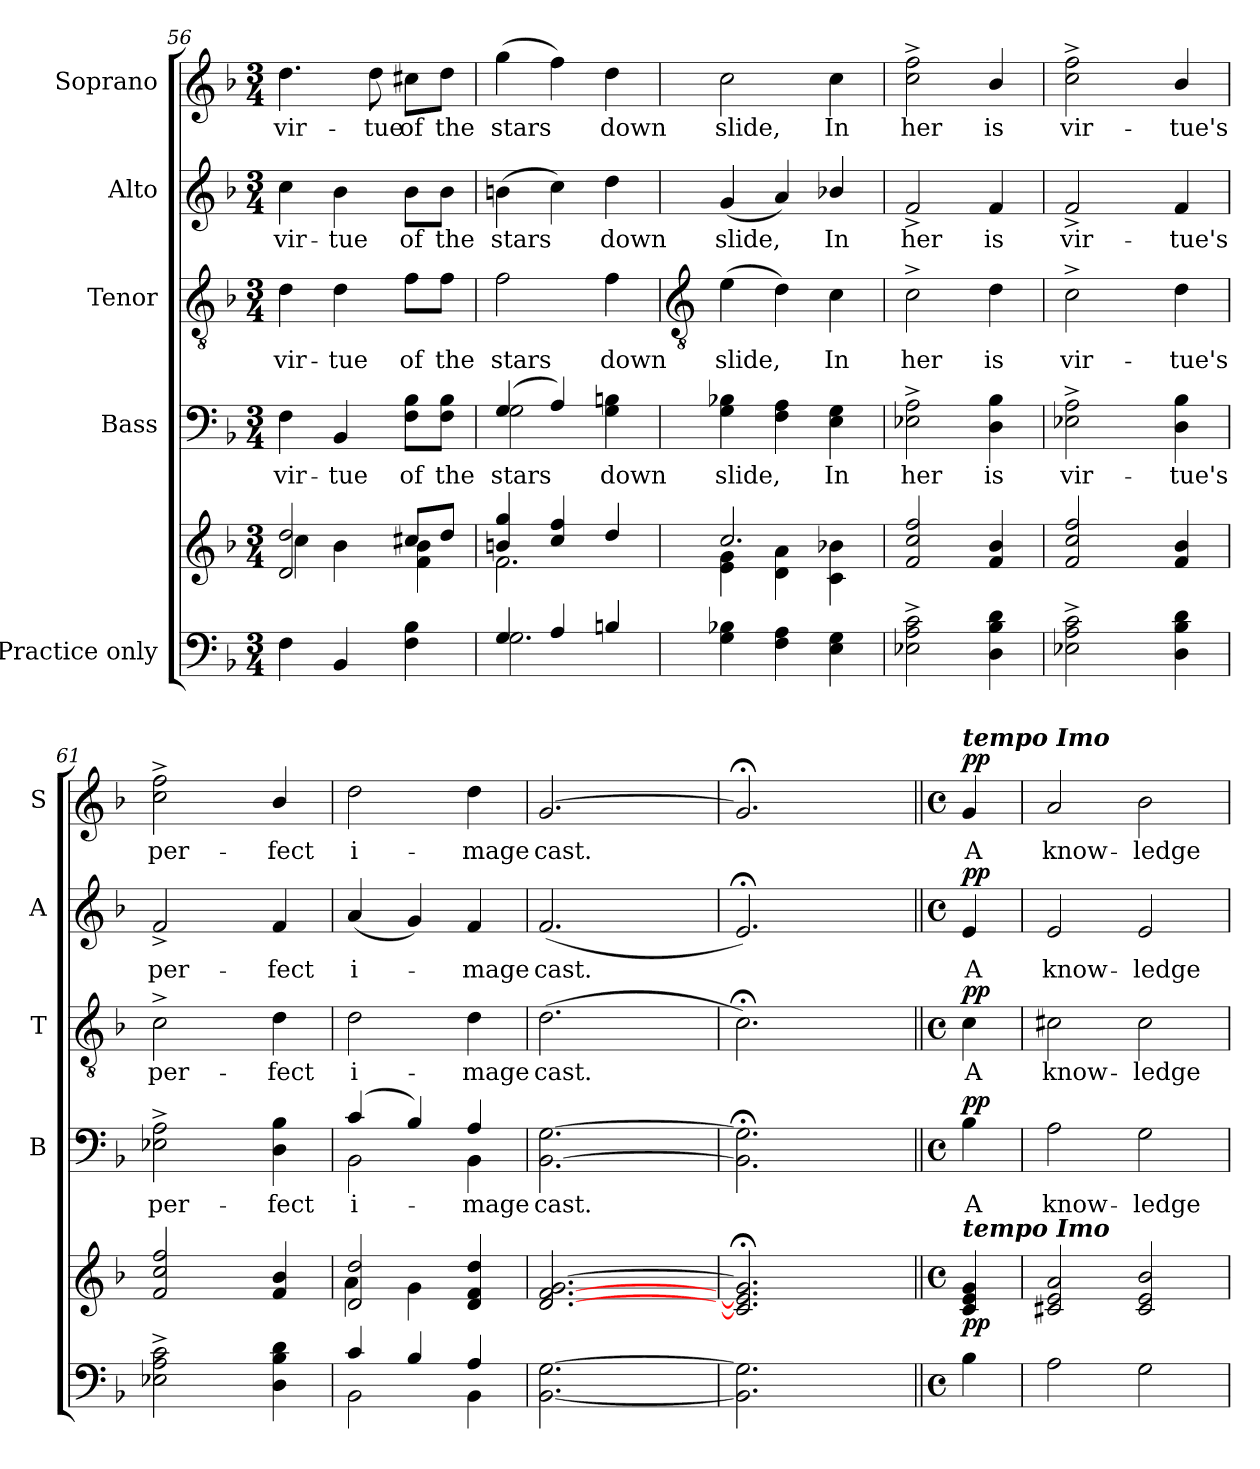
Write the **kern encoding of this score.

**kern	**kern	**dynam	**kern	**text	**dynam	**kern	**text	**dynam	**kern	**text	**dynam	**kern	**text	**dynam
*part5	*part5	*part5	*part4	*part4	*part4	*part3	*part3	*part3	*part2	*part2	*part2	*part1	*part1	*part1
*staff6	*staff5	*staff5/6	*staff4	*staff4	*staff4	*staff3	*staff3	*staff3	*staff2	*staff2	*staff2	*staff1	*staff1	*staff1
*I"Practice only	*	*	*I"Bass	*	*	*I"Tenor	*	*	*I"Alto	*	*	*I"Soprano	*	*
*	*	*	*I'B	*	*	*I'T	*	*	*I'A	*	*	*I'S	*	*
*clefF4	*clefG2	*	*clefF4	*	*	*clefGv2	*	*	*clefG2	*	*	*clefG2	*	*
*k[b-]	*k[b-]	*	*k[b-]	*	*	*k[b-]	*	*	*k[b-]	*	*	*k[b-]	*	*
*F:	*F:	*	*F:	*	*	*F:	*	*	*F:	*	*	*F:	*	*
*M3/4	*M3/4	*	*M3/4	*	*	*M3/4	*	*	*M3/4	*	*	*M3/4	*	*
=56	=56	=56	=56	=56	=56	=56	=56	=56	=56	=56	=56	=56	=56	=56
*^	*^	*	*^	*	*	*	*	*	*	*	*	*	*	*
!	!	!	!	!	!	!LO:N:vis=1	!LO:LY:b	!	!	!LO:LY:b	!	!	!LO:LY:b	!	!	!LO:LY:b	!
4F\	2.ryy	2d/ 2dd/	4cc\	.	4F\	2.ryy	vir-	.	4d\	vir-	.	4cc\	vir-	.	4.dd\	vir-	.
!	!	!	!	!	!	!	!LO:LY:b	!	!	!LO:LY:b	!	!	!LO:LY:b	!	!	!	!
4BB-/	.	.	4b-\	.	4BB-/	.	-tue	.	4d\	-tue	.	4b-\	-tue	.	.	.	.
!	!	!	!	!	!	!	!	!	!	!	!	!	!	!	!	!LO:LY:b	!
.	.	.	.	.	.	.	.	.	.	.	.	.	.	.	8dd\	-tue	.
!	!	!	!	!	!	!	!LO:LY:b	!	!	!LO:LY:b	!	!	!LO:LY:b	!	!	!LO:LY:b	!
4F\ 4B-\	.	8cc#X/L	4f\ 4b-\	.	8F\ 8B-\L	.	of	.	8f\L	of	.	8b-\L	of	.	8cc#X\L	of	.
!	!	!	!	!	!	!	!LO:LY:b	!	!	!LO:LY:b	!	!	!LO:LY:b	!	!	!LO:LY:b	!
.	.	8dd/J	.	.	8F\ 8B-\J	.	the	.	8f\J	the	.	8b-\J	the	.	8dd\J	the	.
=57	=57	=57	=57	=57	=57	=57	=57	=57	=57	=57	=57	=57	=57	=57	=57	=57	=57
!	!	!	!	!	!	!	!LO:LY:b	!	!	!LO:LY:b	!	!	!LO:LY:b	!	!	!LO:LY:b	!
4G/	2.G\	4bn/ 4gg/	2.f\	.	(<4G/	2G\	stars	.	2f\	stars	.	(>4bn\	stars	.	(>4gg\	stars	.
4A/	.	4cc/ 4ff/	.	.	4A/)	.	.	.	.	.	.	4cc\)	.	.	4ff\)	.	.
!	!	!	!	!	!	!	!LO:LY:b	!	!	!LO:LY:b	!	!	!LO:LY:b	!	!	!LO:LY:b	!
4Bn/	.	4dd/	.	.	4G\ 4Bn\	4ryy	down	.	4f\	down	.	4dd\	down	.	4dd\	down	.
!!LO:LB:g=z
=58	=58	=58	=58	=58	=58	=58	=58	=58	=58	=58	=58	=58	=58	=58	=58	=58	=58
*	*	*	*	*	*	*	*	*	*clefGv2	*	*	*	*	*	*	*	*
*	*	*	*	*	*	*	*	*	*	*	*	*	*	*	*^	*	*
!	!	!	!	!	!	!	!LO:LY:b	!	!	!LO:LY:b	!	!	!LO:LY:b	!	!	!LO:N:vis=1	!LO:LY:b	!
4G\ 4B-X\	2.ryy	2.cc/	4e\ 4g\	.	4G\ 4B-X\	2.ryy	slide,	.	(>4e\	slide,	.	(<4g/	slide,	.	2cc\	2.ryy	slide,	.
4F\ 4A\	.	.	4d\ 4a\	.	4F\ 4A\	.	.	.	4d\)	.	.	4a/)	.	.	.	.	.	.
!	!	!	!	!	!	!	!LO:LY:b	!	!	!LO:LY:b	!	!	!LO:LY:b	!	!	!	!LO:LY:b	!
4E\ 4G\	.	.	4c\ 4b-X\	.	4E\ 4G\	.	In	.	4c\	In	.	4b-X/	In	.	4cc\	.	In	.
=59	=59	=59	=59	=59	=59	=59	=59	=59	=59	=59	=59	=59	=59	=59	=59	=59	=59	=59
!	!	!	!	!	!	!	!LO:LY:b	!	!	!LO:LY:b	!	!	!LO:LY:b	!	!	!LO:N:vis=1	!LO:LY:b	!
2E-X\^ 2A\^ 2c\^	2.ryy	2f/ 2cc/ 2ff/	2.ryy	.	2E-X\^ 2A\^	2.ryy	her	.	2c^\	her	.	2f^/	her	.	2cc\^ 2ff\^	2.ryy	her	.
!	!	!	!	!	!	!	!LO:LY:b	!	!	!LO:LY:b	!	!	!LO:LY:b	!	!	!	!LO:LY:b	!
4D\ 4B-\ 4d\	.	4f/ 4b-/	.	.	4D\ 4B-\	.	is	.	4d\	is	.	4f/	is	.	4b-/	.	is	.
=60	=60	=60	=60	=60	=60	=60	=60	=60	=60	=60	=60	=60	=60	=60	=60	=60	=60	=60
!	!	!	!	!	!	!	!LO:LY:b	!	!	!LO:LY:b	!	!	!LO:LY:b	!	!	!	!LO:LY:b	!
2E-X\^ 2A\^ 2c\^	4ryy	2f/ 2cc/ 2ff/	2.ryy	.	2E-X\^ 2A\^	2.ryy	vir-	.	2c^\	vir-	.	2f^/	vir-	.	2cc\^ 2ff\^	2.ryy	vir-	.
.	4ryy	.	.	.	.	.	.	.	.	.	.	.	.	.	.	.	.	.
!	!	!	!	!	!	!	!LO:LY:b	!	!	!LO:LY:b	!	!	!LO:LY:b	!	!	!	!LO:LY:b	!
4D\ 4B-\ 4d\	4ryy	4f/ 4b-/	.	.	4D\ 4B-\	.	-tue's	.	4d\	-tue's	.	4f/	-tue's	.	4b-/	.	-tue's	.
=61	=61	=61	=61	=61	=61	=61	=61	=61	=61	=61	=61	=61	=61	=61	=61	=61	=61	=61
!	!	!	!	!	!	!	!LO:LY:b	!	!	!LO:LY:b	!	!	!LO:LY:b	!	!	!	!LO:LY:b	!
2E-X\^ 2A\^ 2c\^	4ryy	2f/ 2cc/ 2ff/	2.ryy	.	2E-X\^ 2A\^	2.ryy	per-	.	2c^\	per-	.	2f^/	per-	.	2cc\^ 2ff\^	2.ryy	per-	.
.	4ryy	.	.	.	.	.	.	.	.	.	.	.	.	.	.	.	.	.
!	!	!	!	!	!	!	!LO:LY:b	!	!	!LO:LY:b	!	!	!LO:LY:b	!	!	!	!LO:LY:b	!
4D\ 4B-\ 4d\	4ryy	4f/ 4b-/	.	.	4D\ 4B-\	.	-fect	.	4d\	-fect	.	4f/	-fect	.	4b-/	.	-fect	.
=62	=62	=62	=62	=62	=62	=62	=62	=62	=62	=62	=62	=62	=62	=62	=62	=62	=62	=62
!	!	!	!	!	!	!	!LO:LY:b	!	!	!LO:LY:b	!	!	!LO:LY:b	!	!	!	!LO:LY:b	!
4c/	2BB-\	2d/ 2dd/	4a\	.	(<4c/	2BB-\	i-	.	2d\	i-	.	(<4a/	i-	.	2dd\	2.ryy	i-	.
4B-/	.	.	4g\	.	4B-/)	.	.	.	.	.	.	4g/)	.	.	.	.	.	.
!	!	!	!	!	!	!	!LO:LY:b	!	!	!LO:LY:b	!	!	!LO:LY:b	!	!	!	!LO:LY:b	!
4A/	4BB-\	4d/ 4f/ 4dd/	4ryy	.	4A/	4BB-\	mage	.	4d\	-mage	.	4f/	mage	.	4dd\	.	-mage	.
=63	=63	=63	=63	=63	=63	=63	=63	=63	=63	=63	=63	=63	=63	=63	=63	=63	=63	=63
!	!	!	!	!	!	!	!LO:LY:b	!	!	!LO:LY:b	!	!	!LO:LY:b	!	!	!	!LO:LY:b	!
[2.BB-\ [2.G\	4ryy	[2.d/ [2.f/ [2.g/	2.ryy	.	[2.BB-\ [2.G\	2.ryy	cast.	.	(>2.d\	cast.	.	(<2.f/	cast.	.	[2.g/	2.ryy	cast.	.
.	4ryy	.	.	.	.	.	.	.	.	.	.	.	.	.	.	.	.	.
.	4ryy	.	.	.	.	.	.	.	.	.	.	.	.	.	.	.	.	.
=64	=64	=64	=64	=64	=64	=64	=64	=64	=64	=64	=64	=64	=64	=64	=64	=64	=64	=64
2.BB-\] 2.G\]	4r;yy	2.c/];< 2.e/];< 2.g/];<	2.ryy	.	2.BB-\];< 2.G\];<	2.ryy	.	.	2.c;<\)	.	.	2.e;</)	.	.	2.g;</]	2.ryy	.	.
.	4ryy	.	.	.	.	.	.	.	.	.	.	.	.	.	.	.	.	.
.	4ryy	.	.	.	.	.	.	.	.	.	.	.	.	.	.	.	.	.
=65||	=65||	=65||	=65||	=65||	=65||	=65||	=65||	=65||	=65||	=65||	=65||	=65||	=65||	=65||	=65||	=65||	=65||	=65||
*M4/4	*	*M4/4	*	*	*M4/4	*	*	*	*M4/4	*	*	*M4/4	*	*	*M4/4	*	*	*
*met(c)	*	*met(c)	*	*	*met(c)	*	*	*	*met(c)	*	*	*met(c)	*	*	*met(c)	*	*	*
!	!	!	!	!	!	!	!	!	!	!	!	!	!	!	!LO:TX:a:Bi:t=tempo Imo	!	!	!
!	!	!LO:TX:a:Bi:t=tempo Imo	!	!	!	!	!	!	!	!	!	!	!	!	!	!	!	!
!	!	!	!	!LO:DY:b	!	!	!LO:LY:b	!LO:DY:b	!	!LO:LY:b	!LO:DY:b	!	!LO:LY:b	!LO:DY:b	!	!	!LO:LY:b	!LO:DY:b
4B-\	4ryy	4c/ 4e/ 4g/	4ryy	pp	4B-\	4ryy	A	pp	4c\	A	pp	4e/	A	pp	4g/	4ryy	A	pp
=66	=66	=66	=66	=66	=66	=66	=66	=66	=66	=66	=66	=66	=66	=66	=66	=66	=66	=66
!	!	!	!	!	!	!	!LO:LY:b	!	!	!LO:LY:b	!	!	!LO:LY:b	!	!	!	!LO:LY:b	!
2A\	1ryy	2c#X/ 2e/ 2a/	1ryy	.	2A\	1ryy	know-	.	2c#X\	know-	.	2e/	know-	.	2a/	1ryy	know-	.
!	!	!	!	!	!	!	!LO:LY:b	!	!	!LO:LY:b	!	!	!LO:LY:b	!	!	!	!LO:LY:b	!
2G\	.	2c#/ 2e/ 2b-/	.	.	2G\	.	-ledge	.	2c#\	-ledge	.	2e/	-ledge	.	2b-\	.	-ledge	.
*v	*v	*	*	*	*v	*v	*	*	*	*	*	*	*	*	*v	*v	*	*
*	*v	*v	*	*	*	*	*	*	*	*	*	*	*	*	*
=	=	=	=	=	=	=	=	=	=	=	=	=	=	=
*-	*-	*-	*-	*-	*-	*-	*-	*-	*-	*-	*-	*-	*-	*-
